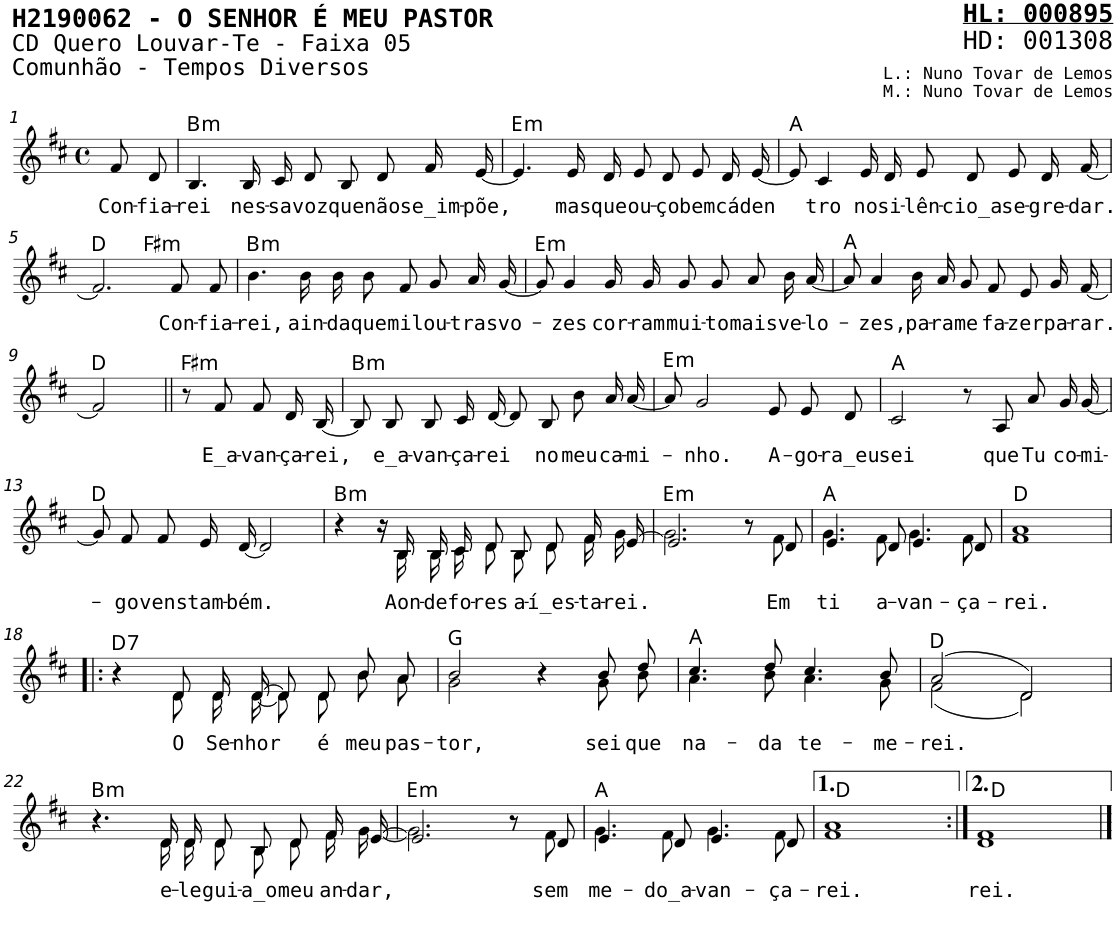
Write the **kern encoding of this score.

**kern	**text	**harte
*part1	*part1	*part1
*staff1	*staff1	*
*I"Voz	*	*
*I'V	*	*
*stria5	*	*
*clefG2	*	*
*k[f#c#]	*	*
*M4/4	*	*
*met(c)	*	*
=1	=1	=1
!	!LO:LY:b	!
8f#/L	Con-	.
!	!LO:LY:b	!
8d/J	-fia-	.
=2	=2	=2
!	!LO:LY:b	!LO:H:kt=m
4.B/	-rei	B:min
!	!LO:LY:b	!
16B/LL	nes-	.
!	!LO:LY:b	!
16c#/JJ	-sa	.
!	!LO:LY:b	!
8d/L	voz	.
!	!LO:LY:b	!
8B/J	que	.
!	!LO:LY:b	!
8d/L	não	.
!	!LO:LY:b	!
16f#/L	se_im-	.
!	!LO:LY:b	!
[16e/JJ	-põe,	.
=3	=3	=3
!	!	!LO:H:kt=m
4.e/]	.	E:min
!	!LO:LY:b	!
16e/LL	mas	.
!	!LO:LY:b	!
16d/JJ	que	.
!	!LO:LY:b	!
8e/L	ou-	.
!	!LO:LY:b	!
8d/J	-ço	.
!	!LO:LY:b	!
8e/L	bem	.
!	!LO:LY:b	!
16d/L	cá	.
!	!LO:LY:b	!
[16e/JJ	den	.
=4	=4	=4
8e/]	.	A:maj
!	!LO:LY:b	!
4c#/	tro	.
!	!LO:LY:b	!
16e/LL	no	.
!	!LO:LY:b	!
16d/JJ	si-	.
!	!LO:LY:b	!
8e/L	-lên-	.
!	!LO:LY:b	!
8d/J	-cio_a	.
!	!LO:LY:b	!
8e/L	se-	.
!	!LO:LY:b	!
16d/L	-gre-	.
!	!LO:LY:b	!
[16f#/JJ	-dar.	.
!!LO:LB:g=z
=5	=5	=5
*^	*	*
2.f#/]	2ryy	.	D:maj
!	!	!	!LO:H:kt=m
.	2ryy	.	F#:min
!	!	!LO:LY:b	!
8f#/L	.	Con-	.
!	!	!LO:LY:b	!
8f#/J	.	-fia-	.
=6	=6	=6	=6
!	!	!LO:LY:b	!LO:H:kt=m
*v	*v	*	*
4.b\	-rei,	B:min
!	!LO:LY:b	!
16b\LL	ain-	.
!	!LO:LY:b	!
16b\JJ	-da	.
!	!LO:LY:b	!
8b/L	que	.
!	!LO:LY:b	!
8f#/J	mil	.
!	!LO:LY:b	!
8g/L	ou-	.
!	!LO:LY:b	!
16a/L	-tras	.
!	!LO:LY:b	!
[16g/JJ	vo-	.
=7	=7	=7
!	!	!LO:H:kt=m
8g/]	.	E:min
!	!LO:LY:b	!
4g/	-zes	.
!	!LO:LY:b	!
16g/LL	cor-	.
!	!LO:LY:b	!
16g/JJ	-ram	.
!	!LO:LY:b	!
8g/L	mui-	.
!	!LO:LY:b	!
8g/J	-to	.
!	!LO:LY:b	!
8a/L	mais	.
!	!LO:LY:b	!
16b/L	ve-	.
!	!LO:LY:b	!
[16a/JJ	-lo-	.
=8	=8	=8
8a/]	.	A:maj
!	!LO:LY:b	!
4a/	-zes,	.
!	!LO:LY:b	!
16b/LL	pa-	.
!	!LO:LY:b	!
16a/JJ	-ra	.
!	!LO:LY:b	!
8g/L	me	.
!	!LO:LY:b	!
8f#/J	fa-	.
!	!LO:LY:b	!
8e/L	-zer	.
!	!LO:LY:b	!
16g/L	pa-	.
!	!LO:LY:b	!
[16f#/JJ	-rar.	.
!!LO:LB:g=z
=9	=9	=9
2f#/]	.	D:maj
!	!	!LO:H:kt=m
8r	.	F#:min
!	!LO:LY:b	!
8f#/	E_a-	.
!	!LO:LY:b	!
8f#/L	-van-	.
!	!LO:LY:b	!
16d/L	-ça-	.
!	!LO:LY:b	!
[16B/JJ	-rei,	.
=10	=10	=10
!	!	!LO:H:kt=m
8B/L]	.	B:min
!	!LO:LY:b	!
8B/J	e_a-	.
!	!LO:LY:b	!
8B/L	-van-	.
!	!LO:LY:b	!
16c#/L	-ça-	.
!	!LO:LY:b	!
[16d/JJ	-rei	.
8d/L]	.	.
!	!LO:LY:b	!
8B/J	no	.
!	!LO:LY:b	!
8b/L	meu	.
!	!LO:LY:b	!
16a/L	ca-	.
!	!LO:LY:b	!
[16a/JJ	-mi-	.
=11	=11	=11
!	!	!LO:H:kt=m
8a/]	.	E:min
!	!LO:LY:b	!
2g/	-nho.	.
!	!LO:LY:b	!
8e/	A-	.
!	!LO:LY:b	!
8e/L	-go-	.
!	!LO:LY:b	!
8d/J	-ra_eu	.
=12	=12	=12
!	!LO:LY:b	!
2c#/	sei	A:maj
8r	.	.
!	!LO:LY:b	!
8A/	que	.
!	!LO:LY:b	!
8a/L	Tu	.
!	!LO:LY:b	!
16g/L	co-	.
!	!LO:LY:b	!
[16g/JJ	-mi-	.
!!LO:LB:g=z
=13	=13	=13
8g/L]	.	D:maj
!	!LO:LY:b	!
8f#/J	-go	.
!	!LO:LY:b	!
8f#/L	vens	.
!	!LO:LY:b	!
16e/L	tam-	.
!	!LO:LY:b	!
[16d/JJ	-bém.	.
2d/]	.	.
=14	=14	=14
*^	*	*
!	!	!	!LO:H:kt=m
4r	4r	.	B:min
16r	16r	.	.
!	!	!LO:LY:b	!
16B/LL	16B\LL	Aon-	.
!	!	!LO:LY:b	!
16B/	16B\	-de	.
!	!	!LO:LY:b	!
16c#/JJ	16c#\JJ	fo-	.
!	!	!LO:LY:b	!
8d/L	8d\L	-res	.
!	!	!LO:LY:b	!
8B/J	8B\J	a-	.
!	!	!LO:LY:b	!
8d/L	8d\L	-í_es-	.
!	!	!LO:LY:b	!
16f#/L	16f#\L	-ta-	.
!	!	!LO:LY:b	!
[16e/JJ	16g\JJ	-rei.	.
=15	=15	=15	=15
!	!	!	!LO:H:kt=m
2.e/]	2.g\	.	E:min
8r	8r	.	.
!	!	!LO:LY:b	!
8d/	8f#\	Em	.
=16	=16	=16	=16
!	!	!LO:LY:b	!
4.e/	4.g\	ti	A:maj
!	!	!LO:LY:b	!
8d/	8f#\	a-	.
!	!	!LO:LY:b	!
4.e/	4.g\	-van-	.
!	!	!LO:LY:b	!
8d/	8f#\	-ça-	.
=17	=17	=17	=17
!	!	!LO:LY:b	!
1f#	1a	-rei.	D:maj
!!LO:LB:g=z	!!
=18!|:	=18!|:	=18!|:	=18!|:
!	!	!	!LO:H:kt=7
4r	4r	.	D:7
!	!	!LO:LY:b	!
8d/L	8d\L	O	.
!	!	!LO:LY:b	!
16d/L	16d\L	Se-	.
!	!	!LO:LY:b	!
[16d/JJ	[16d\JJ	-nhor	.
8d/L]	8d\L]	.	.
!	!	!LO:LY:b	!
8d/J	8d\J	é	.
!	!	!LO:LY:b	!
8b/L	8b\L	meu	.
!	!	!LO:LY:b	!
8a/J	8a\J	pas-	.
=19	=19	=19	=19
!	!	!LO:LY:b	!
2b/	2g\	-tor,	G:maj
4r	4r	.	.
!	!	!LO:LY:b	!
8b/L	8g\L	sei	.
!	!	!LO:LY:b	!
8dd/J	8b\J	que	.
=20	=20	=20	=20
!	!	!LO:LY:b	!
4.cc#/	4.a\	na-	A:maj
!	!	!LO:LY:b	!
8dd/	8b\	-da	.
!	!	!LO:LY:b	!
4.cc#/	4.a\	te-	.
!	!	!LO:LY:b	!
8b/	8g\	-me-	.
=21	=21	=21	=21
!	!	!LO:LY:b	!
(2a/	(2f#\	-rei.	D:maj
2d/)	2d\)	.	.
!!LO:LB:g=z	!!
=22	=22	=22	=22
!	!	!	!LO:H:kt=m
4.r	4.r	.	B:min
!	!	!LO:LY:b	!
16d/LL	16d\LL	e-	.
!	!	!LO:LY:b	!
16d/JJ	16d\JJ	-le	.
!	!	!LO:LY:b	!
8d/L	8d\L	gui-	.
!	!	!LO:LY:b	!
8B/J	8B\J	-a_o	.
!	!	!LO:LY:b	!
8d/L	8d\L	meu	.
!	!	!LO:LY:b	!
16f#/L	16f#\L	an-	.
!	!	!LO:LY:b	!
[16e/JJ	[16g\JJ	-dar,	.
=23	=23	=23	=23
!	!	!	!LO:H:kt=m
2.e/]	2.g\]	.	E:min
8r	8r	.	.
!	!	!LO:LY:b	!
8d/	8f#\	sem	.
=24	=24	=24	=24
!	!	!LO:LY:b	!
4.e/	4.g\	me-	A:maj
!	!	!LO:LY:b	!
8d/	8f#\	-do_a-	.
!	!	!LO:LY:b	!
4.e/	4.g\	-van-	.
!	!	!LO:LY:b	!
8d/	8f#\	-ça-	.
=25	=25	=25	=25
!	!	!LO:LY:b	!
1f#	1a	-rei.	D:maj
=26:|!	=26:|!	=26:|!	=26:|!
!	!	!LO:LY:b	!
1d	1f#	rei.	D:maj
*v	*v	*	*
==	==	==
*-	*-	*-
